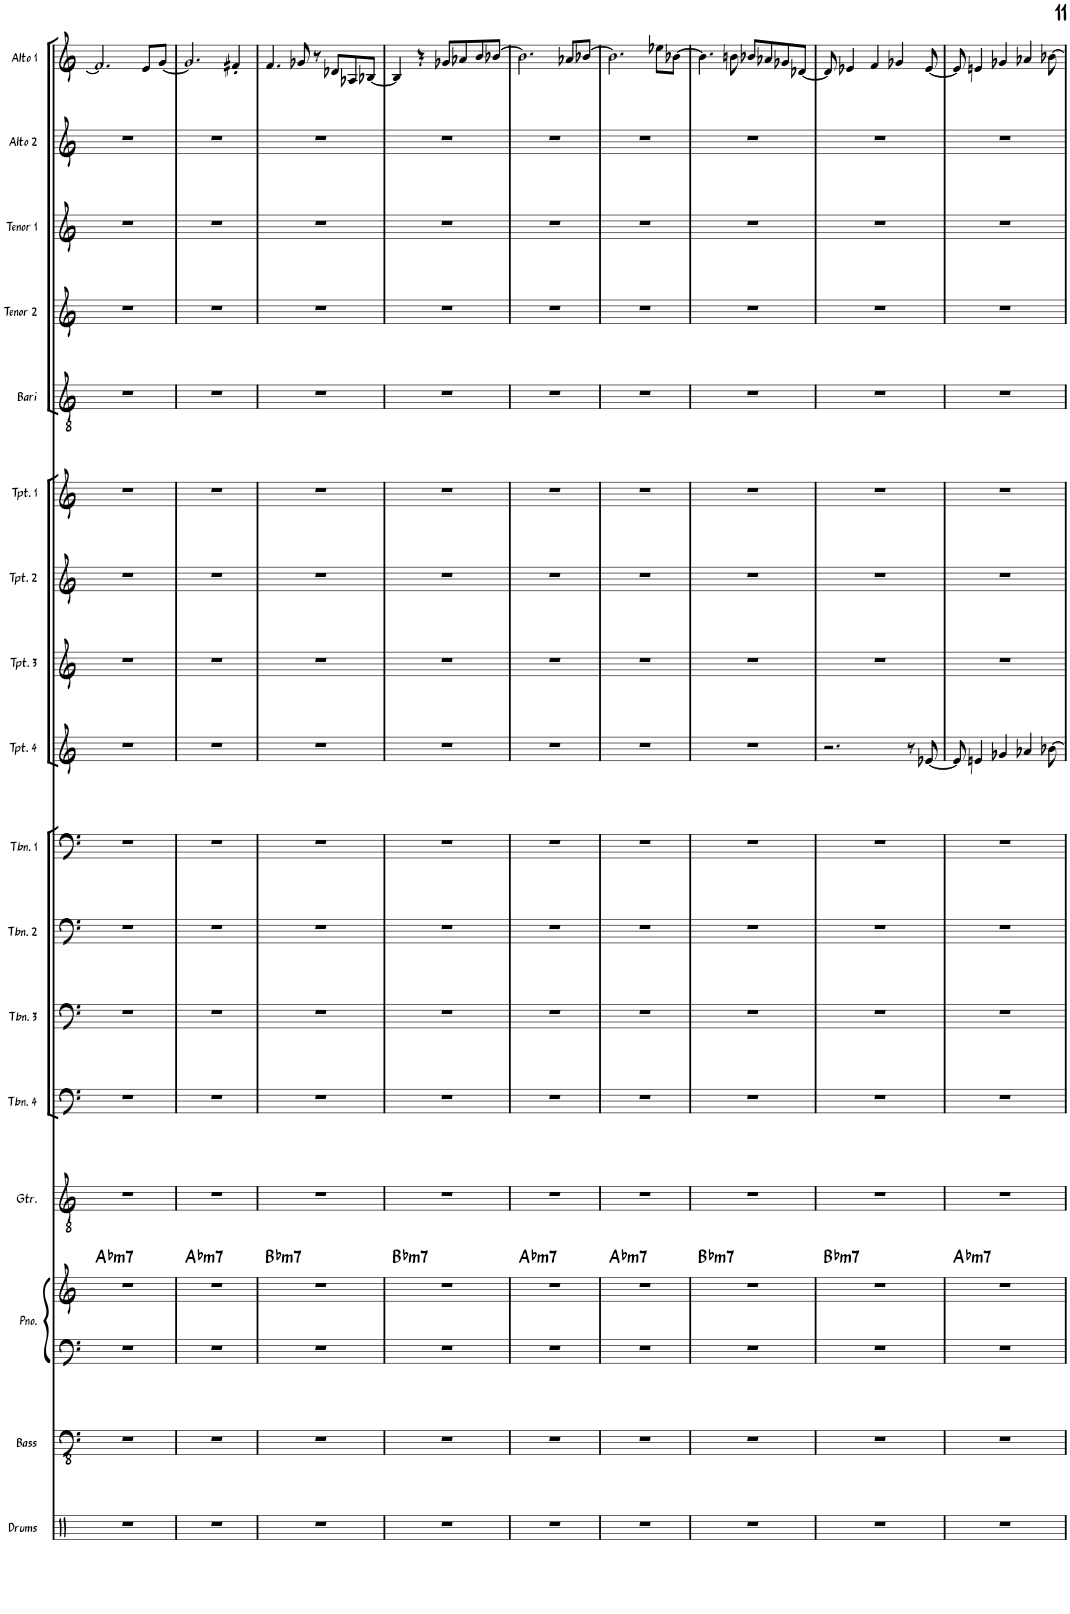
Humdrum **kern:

**kern	**kern	**kern	**kern	**harte	**kern	**kern	**kern	**kern	**kern	**kern	**kern	**kern	**kern	**kern	**kern	**kern	**kern	**kern
*part17	*part16	*part15	*part15	*part15	*part14	*part13	*part12	*part11	*part10	*part9	*part8	*part7	*part6	*part5	*part4	*part3	*part2	*part1
*staff18	*staff17	*staff16	*staff15	*	*staff14	*staff13	*staff12	*staff11	*staff10	*staff9	*staff8	*staff7	*staff6	*staff5	*staff4	*staff3	*staff2	*staff1
*I"Drums	*I"Bass	*I"Piano	*	*	*I"Guitar	*I"Trombone 4	*I"Trombone 3	*I"Trombone 2	*I"Trombone 1	*I"Trumpet 4	*I"Trumpet 3	*I"Trumpet 2	*I"Trumpet 1	*I"Bari Sax	*I"Tenor Sax 2	*I"Tenor Sax 1	*I"Alto Sax 2	*I"Alto Sax 1
*I'Drums	*I'Bass	*I'Pno.	*	*	*I'Gtr.	*I'Tbn. 4	*I'Tbn. 3	*I'Tbn. 2	*I'Tbn. 1	*I'Tpt. 4	*I'Tpt. 3	*I'Tpt. 2	*I'Tpt. 1	*I'Bari	*I'Tenor 2	*I'Tenor 1	*I'Alto 2	*I'Alto 1
!!LO:PB:g=z
*clefX	*clefFv4	*clefF4	*clefG2	*	*clefGv2	*clefF4	*clefF4	*clefF4	*clefF4	*clefG2	*clefG2	*clefG2	*clefG2	*clefGv2	*clefG2	*clefG2	*clefG2	*clefG2
*	*	*	*	*	*	*	*	*	*	*ITrd1c2	*ITrd1c2	*ITrd1c2	*ITrd1c2	*ITrd12c21	*ITrd8c14	*ITrd8c14	*ITrd5c9	*ITrd5c9
*k[]	*k[]	*k[]	*k[]	*	*k[]	*k[]	*k[]	*k[]	*k[]	*k[]	*k[]	*k[]	*k[]	*k[]	*k[]	*k[]	*k[]	*k[]
*M4/4	*M4/4	*M4/4	*M4/4	*	*M4/4	*M4/4	*M4/4	*M4/4	*M4/4	*M4/4	*M4/4	*M4/4	*M4/4	*M4/4	*M4/4	*M4/4	*M4/4	*M4/4
=74	=74	=74	=74	=74	=74	=74	=74	=74	=74	=74	=74	=74	=74	=74	=74	=74	=74	=74
!	!	!	!	!LO:H:kt=m7	!	!	!	!	!	!	!	!	!	!	!	!	!	!
1r	1r	1r	1r	Ab:min7	1r	1r	1r	1r	1r	1r	1r	1r	1r	1r	1r	1r	1r	2.f#/]
.	.	.	.	.	.	.	.	.	.	.	.	.	.	.	.	.	.	8e/L
.	.	.	.	.	.	.	.	.	.	.	.	.	.	.	.	.	.	[8g/J
=75	=75	=75	=75	=75	=75	=75	=75	=75	=75	=75	=75	=75	=75	=75	=75	=75	=75	=75
!	!	!	!	!LO:H:kt=m7	!	!	!	!	!	!	!	!	!	!	!	!	!	!
1r	1r	1r	1r	Ab:min7	1r	1r	1r	1r	1r	1r	1r	1r	1r	1r	1r	1r	1r	2.g/]
.	.	.	.	.	.	.	.	.	.	.	.	.	.	.	.	.	.	4f#X'/
=76	=76	=76	=76	=76	=76	=76	=76	=76	=76	=76	=76	=76	=76	=76	=76	=76	=76	=76
!	!	!	!	!LO:H:kt=m7	!	!	!	!	!	!	!	!	!	!	!	!	!	!
1r	1r	1r	1r	Bb:min7	1r	1r	1r	1r	1r	1r	1r	1r	1r	1r	1r	1r	1r	4.f/
.	.	.	.	.	.	.	.	.	.	.	.	.	.	.	.	.	.	8g-X/
.	.	.	.	.	.	.	.	.	.	.	.	.	.	.	.	.	.	8r
.	.	.	.	.	.	.	.	.	.	.	.	.	.	.	.	.	.	8d-X/L
.	.	.	.	.	.	.	.	.	.	.	.	.	.	.	.	.	.	8A-X/
.	.	.	.	.	.	.	.	.	.	.	.	.	.	.	.	.	.	[8B-X/J
=77	=77	=77	=77	=77	=77	=77	=77	=77	=77	=77	=77	=77	=77	=77	=77	=77	=77	=77
!	!	!	!	!LO:H:kt=m7	!	!	!	!	!	!	!	!	!	!	!	!	!	!
1r	1r	1r	1r	Bb:min7	1r	1r	1r	1r	1r	1r	1r	1r	1r	1r	1r	1r	1r	4B-/]
.	.	.	.	.	.	.	.	.	.	.	.	.	.	.	.	.	.	4r
.	.	.	.	.	.	.	.	.	.	.	.	.	.	.	.	.	.	8g-X/L
.	.	.	.	.	.	.	.	.	.	.	.	.	.	.	.	.	.	8a-X/
.	.	.	.	.	.	.	.	.	.	.	.	.	.	.	.	.	.	8b/
.	.	.	.	.	.	.	.	.	.	.	.	.	.	.	.	.	.	[8b-X/J
=78	=78	=78	=78	=78	=78	=78	=78	=78	=78	=78	=78	=78	=78	=78	=78	=78	=78	=78
!	!	!	!	!LO:H:kt=m7	!	!	!	!	!	!	!	!	!	!	!	!	!	!
1r	1r	1r	1r	Ab:min7	1r	1r	1r	1r	1r	1r	1r	1r	1r	1r	1r	1r	1r	2.b-\]
.	.	.	.	.	.	.	.	.	.	.	.	.	.	.	.	.	.	8a-X/L
.	.	.	.	.	.	.	.	.	.	.	.	.	.	.	.	.	.	[8b-X/J
=79	=79	=79	=79	=79	=79	=79	=79	=79	=79	=79	=79	=79	=79	=79	=79	=79	=79	=79
!	!	!	!	!LO:H:kt=m7	!	!	!	!	!	!	!	!	!	!	!	!	!	!
1r	1r	1r	1r	Ab:min7	1r	1r	1r	1r	1r	1r	1r	1r	1r	1r	1r	1r	1r	2.b-\]
.	.	.	.	.	.	.	.	.	.	.	.	.	.	.	.	.	.	8ee-X\L
.	.	.	.	.	.	.	.	.	.	.	.	.	.	.	.	.	.	[8b-X\J
=80	=80	=80	=80	=80	=80	=80	=80	=80	=80	=80	=80	=80	=80	=80	=80	=80	=80	=80
!	!	!	!	!LO:H:kt=m7	!	!	!	!	!	!	!	!	!	!	!	!	!	!
1r	1r	1r	1r	Bb:min7	1r	1r	1r	1r	1r	1r	1r	1r	1r	1r	1r	1r	1r	4.b-\]
.	.	.	.	.	.	.	.	.	.	.	.	.	.	.	.	.	.	8bn\
.	.	.	.	.	.	.	.	.	.	.	.	.	.	.	.	.	.	8b-X/L
.	.	.	.	.	.	.	.	.	.	.	.	.	.	.	.	.	.	8a-X/
.	.	.	.	.	.	.	.	.	.	.	.	.	.	.	.	.	.	8g-X/
.	.	.	.	.	.	.	.	.	.	.	.	.	.	.	.	.	.	[8d-X/J
=81	=81	=81	=81	=81	=81	=81	=81	=81	=81	=81	=81	=81	=81	=81	=81	=81	=81	=81
!	!	!	!	!LO:H:kt=m7	!	!	!	!	!	!	!	!	!	!	!	!	!	!
1r	1r	1r	1r	Bb:min7	1r	1r	1r	1r	1r	2.r	1r	1r	1r	1r	1r	1r	1r	8d-/]
.	.	.	.	.	.	.	.	.	.	.	.	.	.	.	.	.	.	4e-X/
.	.	.	.	.	.	.	.	.	.	.	.	.	.	.	.	.	.	4f/
.	.	.	.	.	.	.	.	.	.	.	.	.	.	.	.	.	.	4g-X/
.	.	.	.	.	.	.	.	.	.	8r	.	.	.	.	.	.	.	.
.	.	.	.	.	.	.	.	.	.	[8e-X/	.	.	.	.	.	.	.	[8e-/
=82	=82	=82	=82	=82	=82	=82	=82	=82	=82	=82	=82	=82	=82	=82	=82	=82	=82	=82
!	!	!	!	!LO:H:kt=m7	!	!	!	!	!	!	!	!	!	!	!	!	!	!
1r	1r	1r	1r	Ab:min7	1r	1r	1r	1r	1r	8e-/]	1r	1r	1r	1r	1r	1r	1r	8e-/]
.	.	.	.	.	.	.	.	.	.	4en/	.	.	.	.	.	.	.	4en/
.	.	.	.	.	.	.	.	.	.	4g-X/	.	.	.	.	.	.	.	4g-X/
.	.	.	.	.	.	.	.	.	.	4a-X/	.	.	.	.	.	.	.	4a-X/
.	.	.	.	.	.	.	.	.	.	[8b-X\	.	.	.	.	.	.	.	[8b-X\
=	=	=	=	=	=	=	=	=	=	=	=	=	=	=	=	=	=	=
*-	*-	*-	*-	*-	*-	*-	*-	*-	*-	*-	*-	*-	*-	*-	*-	*-	*-	*-
